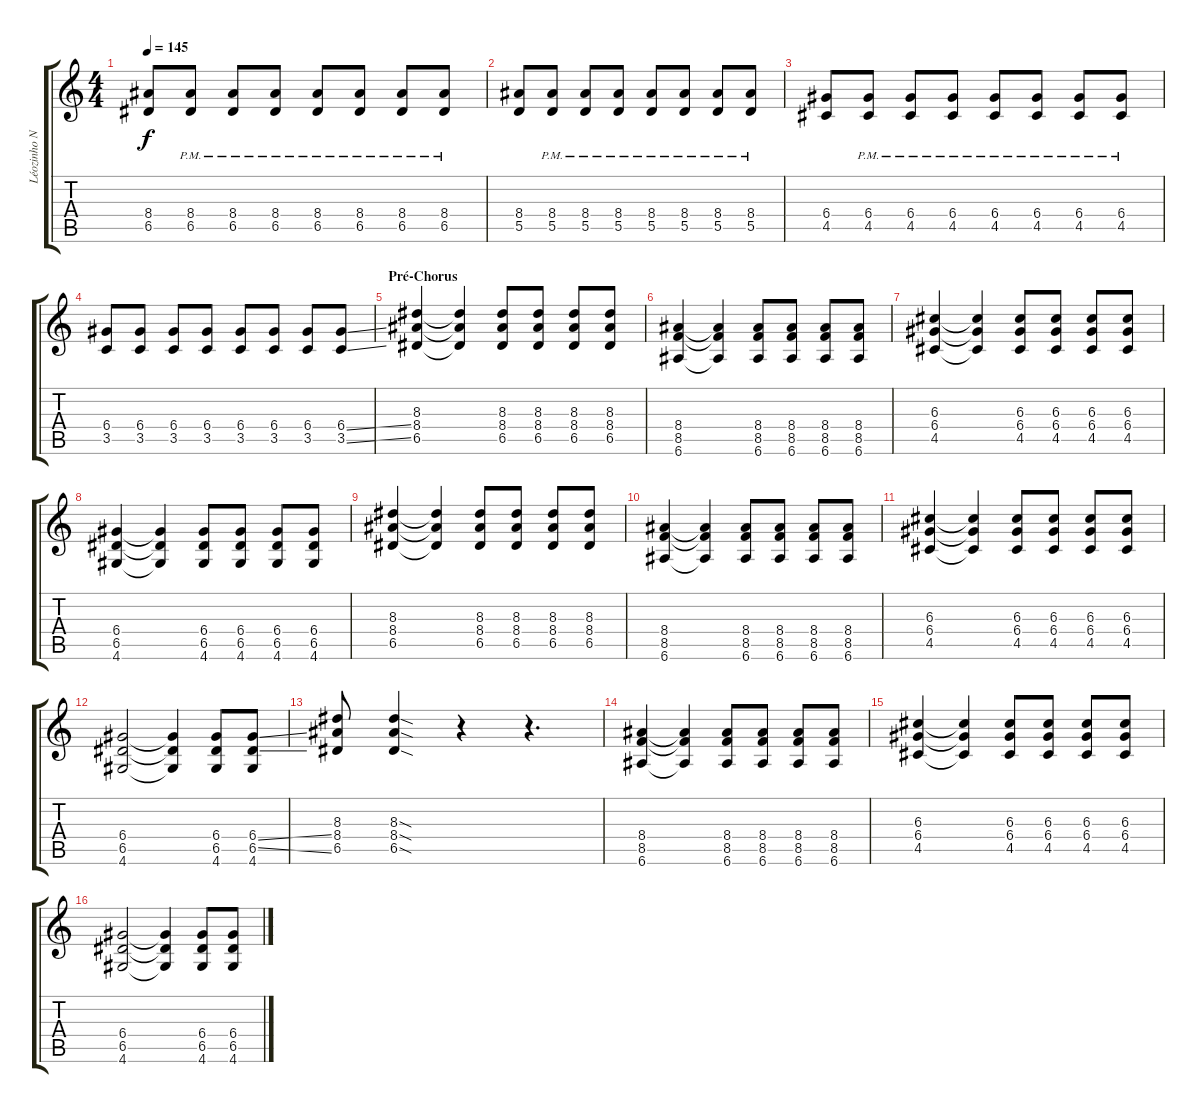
\track ("Léozinho Nastácia" "Léozinho N") {instrument distortionguitar}
\staff {score tabs}
\tuning (E4 B3 G3 D3 A2 E2) {hide}
\ts (4 4)
\tempo 145
\clef g2
\ks c
(8.4 6.5).8{dy f} (8.4{pm} 6.5{pm}).8 (8.4{pm} 6.5{pm}).8 (8.4{pm} 6.5{pm}).8 (8.4{pm} 6.5{pm}).8 (8.4{pm} 6.5{pm}).8 (8.4{pm} 6.5{pm}).8 (8.4{pm} 6.5{pm}).8 |
(8.4 5.5).8 (8.4{pm} 5.5{pm}).8 (8.4{pm} 5.5{pm}).8 (8.4{pm} 5.5{pm}).8 (8.4{pm} 5.5{pm}).8 (8.4{pm} 5.5{pm}).8 (8.4{pm} 5.5{pm}).8 (8.4{pm} 5.5{pm}).8 |
(6.4 4.5).8 (6.4{pm} 4.5{pm}).8 (6.4{pm} 4.5{pm}).8 (6.4{pm} 4.5{pm}).8 (6.4{pm} 4.5{pm}).8 (6.4{pm} 4.5{pm}).8 (6.4{pm} 4.5{pm}).8 (6.4{pm} 4.5{pm}).8 |
(6.4 3.5).8 (6.4 3.5).8 (6.4 3.5).8 (6.4 3.5).8 (6.4 3.5).8 (6.4 3.5).8 (6.4 3.5).8 (6.4{ss} 3.5{ss}).8 |
\section ("" "Pré-Chorus")
(8.3 8.4 6.5).4 (8.3{t} 8.4{t} 6.5{t}).4 (8.3 8.4 6.5).8 (8.3 8.4 6.5).8 (8.3 8.4 6.5).8 (8.3 8.4 6.5).8 |
(8.4 8.5 6.6).4 (8.4{t} 8.5{t} 6.6{t}).4 (8.4 8.5 6.6).8 (8.4 8.5 6.6).8 (8.4 8.5 6.6).8 (8.4 8.5 6.6).8 |
(6.3 6.4 4.5).4 (6.3{t} 6.4{t} 4.5{t}).4 (6.3 6.4 4.5).8 (6.3 6.4 4.5).8 (6.3 6.4 4.5).8 (6.3 6.4 4.5).8 |
(6.4 6.5 4.6).4 (6.4{t} 6.5{t} 4.6{t}).4 (6.4 6.5 4.6).8 (6.4 6.5 4.6).8 (6.4 6.5 4.6).8 (6.4 6.5 4.6).8 |
(8.3 8.4 6.5).4 (8.3{t} 8.4{t} 6.5{t}).4 (8.3 8.4 6.5).8 (8.3 8.4 6.5).8 (8.3 8.4 6.5).8 (8.3 8.4 6.5).8 |
(8.4 8.5 6.6).4 (8.4{t} 8.5{t} 6.6{t}).4 (8.4 8.5 6.6).8 (8.4 8.5 6.6).8 (8.4 8.5 6.6).8 (8.4 8.5 6.6).8 |
(6.3 6.4 4.5).4 (6.3{t} 6.4{t} 4.5{t}).4 (6.3 6.4 4.5).8 (6.3 6.4 4.5).8 (6.3 6.4 4.5).8 (6.3 6.4 4.5).8 |
(6.4 6.5 4.6).2 (6.4{t} 6.5{t} 4.6{t}).4 (6.4 6.5 4.6).8 (6.4{ss} 6.5{ss} 4.6).8 |
(8.3 8.4 6.5).8{volume 16} (8.3{sod} 8.4{sod} 6.5{sod}).4 r.4 r.4{d} |
(8.4 8.5 6.6).4{volume 14} (8.4{t} 8.5{t} 6.6{t}).4 (8.4 8.5 6.6).8 (8.4 8.5 6.6).8 (8.4 8.5 6.6).8 (8.4 8.5 6.6).8 |
(6.3 6.4 4.5).4 (6.3{t} 6.4{t} 4.5{t}).4 (6.3 6.4 4.5).8 (6.3 6.4 4.5).8 (6.3 6.4 4.5).8 (6.3 6.4 4.5).8 |
(6.4 6.5 4.6).2 (6.4{t} 6.5{t} 4.6{t}).4 (6.4 6.5 4.6).8 (6.4{ss} 6.5{ss} 4.6).8
